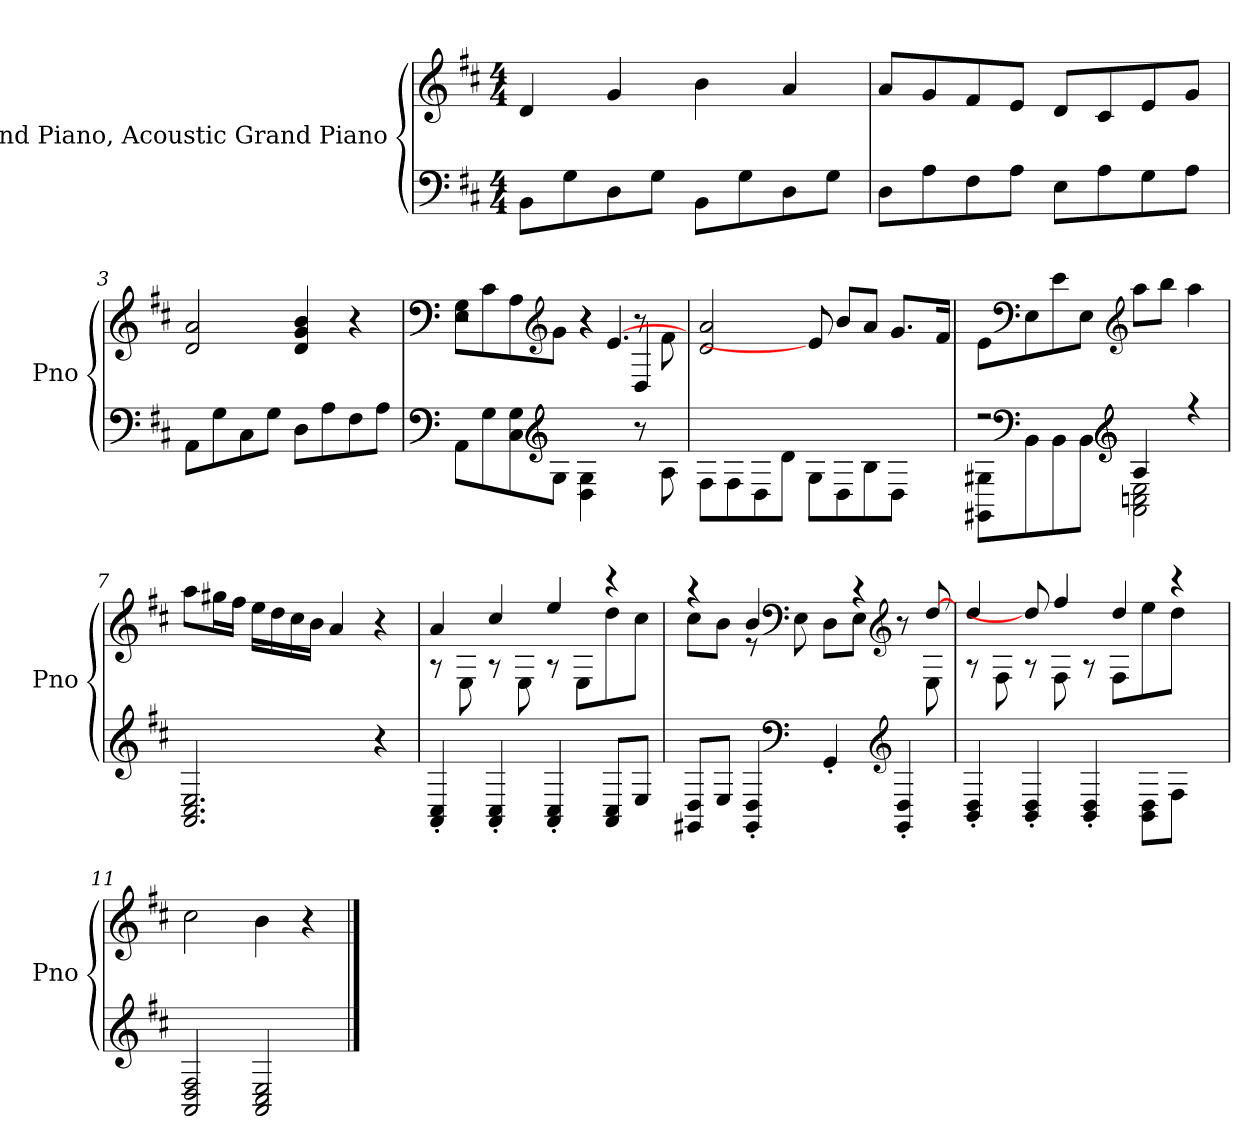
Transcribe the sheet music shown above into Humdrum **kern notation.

**kern	**kern
*part1	*part1
*staff2	*staff1
*I"Grand Piano, Acoustic Grand Piano	*
*I'Pno	*
*clefF4	*clefG2
*k[f#c#]	*k[f#c#]
*M4/4	*M4/4
*MM120	*MM120
=1	=1
8BBi\L	4di/
8Gi\	.
8Di\	4gi/
8Gi\J	.
8BBi\L	4bi\
8Gi\	.
8Di\	4ai/
8Gi\J	.
=2	=2
8Di\L	8ai/L
8Ai\	8gi/
8F#i\	8f#i/
8Ai\J	8ei/J
8Ei\L	8di/L
8Ai\	8c#i/
8Gi\	8ei/
8Ai\J	8gi/J
=3	=3
8AAi\L	2di/ 2ai/
8Gi\	.
8C#i\	.
8Gi\J	.
8Di\L	4di/ 4gi/ 4bi/
8Ai\	.
8F#i\	4r
8Ai\J	.
=4	=4
*clefF4	*clefF4
*^	*^
*	*	*	*^
4.ryy	8AAi\L	2r	8Ei\ 8Gi\L	2r
.	8Gi\	.	8c#i\	.
.	8C#i\ 8Gi\	.	8Ai\	.
*clefG2	*	*clefG2	*	*
8ryy	8Gi\J	.	8gi\J	.
2ryy	4Di\ 4Gi\	8ryy	4r	4r
.	.	[4.ei/	.	.
.	8r	.	8r	4Dj/
.	8Ai\	.	8f#i\	.
*v	*v	*	*	*
*	*v	*v	*v
=5	=5
8F#i\L	2di/ 2aj/
8F#i\	.
8Di\	.
8di\J	.
8Gi\L	8ei/]
8Dj\	8bj/L
8Bj\	8aj/J
8Dj\J	8.gi/L
8ryy	.
.	16f#j/Jk
!!LO:LB:g=z
=6	=6
*^	*
2r	8GG#Xj\ 8G#Xj\L	8ej\L
*clefF4	*	*clefF4
.	8BBi\	8Ej\
.	8BBi\	8ej\
.	8BBj\J	8Ei\J
*clefG2	*	*clefG2
4Aj/	2AAj\ 2Cni\ 2Ei\	8aai\L
.	.	8bbi\J
4r	.	4aai\
*v	*v	*
=7	=7
2.AAi/ 2.C#i/ 2.Ei/	8aai\L
.	16gg#Xi\L
.	16ff#i\JJ
.	16eei\LL
.	16ddi\
.	16cc#i\
.	16bi\JJ
.	4ai/
4r	4r
=8	=8
*	*^
4AAi/' 4C#i/'	4ai/	8r
.	.	8Ei\
4AAi/' 4C#i/'	4cc#i/	8r
.	.	8Ei\
4AAi/' 4C#i/'	4eei/	8r
.	.	8Ei\L
8AAi/ 8C#i/L	4r	8ddi\
8Ei/J	.	8cc#i\J
=9	=9	=9
*^	*	*
4.ryy	8GG#Xi/ 8Di/L	4r	8cc#i\L
.	8Ei/J	.	8bi\J
.	4GG#i/' 4Di/'	4bi/	8r
*clefF4	*	*clefF4	*
8ryy	.	.	8Ei\
2ryy	4GG#'i/	8ryy	8Di\L
.	.	4r	8Ei\J
*clefG2	*	*clefG2	*
.	4GG#i/' 4Di/'	.	8r
.	.	[8ddi/	8Ei\
*v	*v	*	*
!!LO:LB:g=z	!!
=10	=10	=10
4BBi/' 4Di/'	4ddi/	8r
.	.	8F#i\
4BBi/' 4Di/'	8ddi/]	8r
.	4ff#i/	8F#i\
4BBi/' 4Di/'	.	8r
.	4ddi/	8F#i\L
8BBi\ 8Di\L	.	8eei\
8F#i\J	4r	8ddi\J
8ryy	.	8ryy
*	*v	*v
=11	=11
2AAi/ 2Di/ 2F#i/	2cc#i\
2AAi/ 2C#i/ 2Ei/	4bi\
.	4r
==	==
*-	*-
